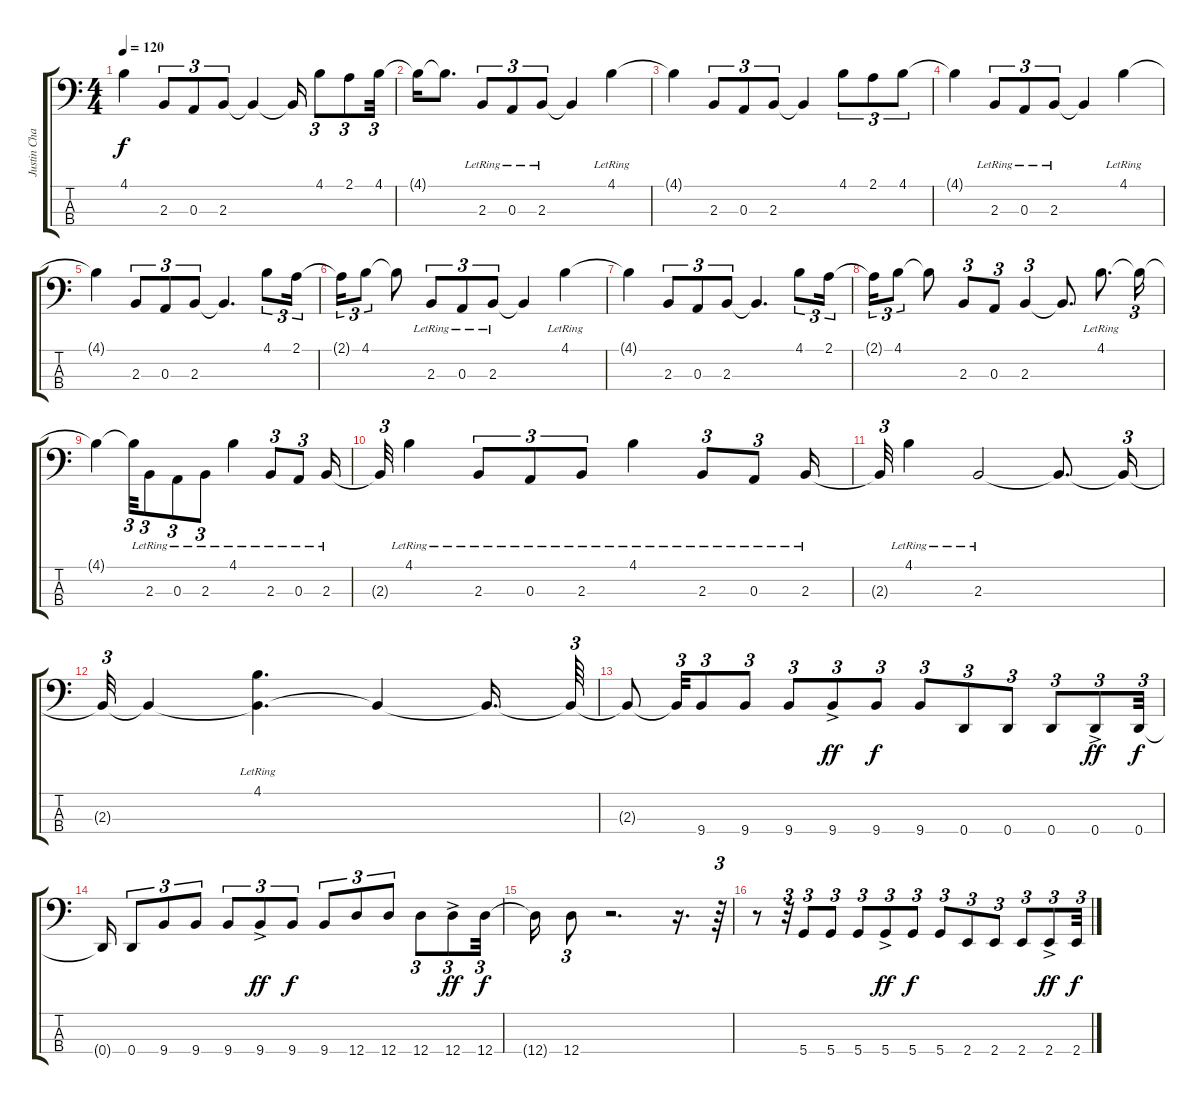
\track ("Justin Chancellor" "Justin Cha") {instrument electricbasspick}
\staff {score tabs}
\tuning (G2 D2 A1 D1) {hide}
\ts (4 4)
\tempo 120
\clef f4
\ks c
4.1{t}.4{dy f} 2.3.8{tu (3 2)} 0.3.8{tu (3 2)} 2.3.8{tu (3 2)} 2.3{t}.4 2.3{t}.16 4.1.8{tu (3 2)} 2.1.8{tu (3 2)} 4.1.32{tu (3 2)} |
4.1{t}.16 4.1{t}.8{d} 2.3{lr}.8{tu (3 2)} 0.3{lr}.8{tu (3 2)} 2.3{lr}.8{tu (3 2)} 2.3{t}.4 4.1{lr}.4 |
4.1{t}.4 2.3.8{tu (3 2)} 0.3.8{tu (3 2)} 2.3.8{tu (3 2)} 2.3{t}.4 4.1.8{tu (3 2)} 2.1.8{tu (3 2)} 4.1.8{tu (3 2)} |
4.1{t}.4 2.3{lr}.8{tu (3 2)} 0.3{lr}.8{tu (3 2)} 2.3{lr}.8{tu (3 2)} 2.3{t}.4 4.1{lr}.4 |
4.1{t}.4 2.3.8{tu (3 2)} 0.3.8{tu (3 2)} 2.3.8{tu (3 2)} 2.3{t}.4{d} 4.1.8{tu (3 2)} 2.1.16{tu (3 2)} |
2.1{t}.16{tu (3 2)} 4.1.8{tu (3 2)} 4.1{t}.8 2.3{lr}.8{tu (3 2)} 0.3{lr}.8{tu (3 2)} 2.3{lr}.8{tu (3 2)} 2.3{t}.4 4.1{lr}.4 |
4.1{t}.4 2.3.8{tu (3 2)} 0.3.8{tu (3 2)} 2.3.8{tu (3 2)} 2.3{t}.4{d} 4.1.8{tu (3 2)} 2.1.16{tu (3 2)} |
2.1{t}.16{tu (3 2)} 4.1.8{tu (3 2)} 4.1{t}.8 2.3.8{tu (3 2)} 0.3.8{tu (3 2)} 2.3.4{tu (3 2)} 2.3{t}.8{d} 4.1{lr}.8{d} 4.1{t}.16{tu (3 2)} |
4.1{t}.4 4.1{t}.32{tu (3 2)} 2.3{lr}.8{tu (3 2)} 0.3{lr}.8{tu (3 2)} 2.3{lr}.8{tu (3 2)} 4.1{lr}.4 2.3{lr}.8{tu (3 2)} 0.3{lr}.8{tu (3 2)} 2.3{lr}.16 |
2.3{t}.32{tu (3 2)} 4.1{lr}.4 2.3{lr}.8{tu (3 2)} 0.3{lr}.8{tu (3 2)} 2.3{lr}.8{tu (3 2)} 4.1{lr}.4 2.3{lr}.8{tu (3 2)} 0.3{lr}.8{tu (3 2)} 2.3{lr}.16 |
2.3{t}.32{tu (3 2)} 4.1{lr}.4 2.3{lr}.2 2.3{t}.8{d} 2.3{t}.16{tu (3 2)} |
2.3{t}.32{tu (3 2)} 2.3{t}.4 (4.1{lr} 2.3{t}).4{d} 2.3{t}.4 2.3{t}.16{d} 2.3{t}.64{tu (3 2)} |
2.3{t}.8 2.3{t}.32{tu (3 2)} 9.4.8{tu (3 2)} 9.4.8{tu (3 2)} 9.4.8{tu (3 2)} 9.4{ac}.8{tu (3 2) dy ff} 9.4.8{tu (3 2) dy f} 9.4.8{tu (3 2)} 0.4.8{tu (3 2)} 0.4.8{tu (3 2)} 0.4.8{tu (3 2)} 0.4{ac}.8{tu (3 2) dy ff} 0.4.32{tu (3 2) dy f} |
0.4{t}.16 0.4.8{tu (3 2)} 9.4.8{tu (3 2)} 9.4.8{tu (3 2)} 9.4.8{tu (3 2)} 9.4{ac}.8{tu (3 2) dy ff} 9.4.8{tu (3 2) dy f} 9.4.8{tu (3 2)} 12.4.8{tu (3 2)} 12.4.8{tu (3 2)} 12.4.8{tu (3 2)} 12.4{ac}.8{tu (3 2) dy ff} 12.4.32{tu (3 2) dy f} |
12.4{t}.16 12.4.8{tu (3 2)} r.2{d} r.16{d} r.64{tu (3 2)} |
r.8 r.32{tu (3 2)} 5.4.8{tu (3 2)} 5.4.8{tu (3 2)} 5.4.8{tu (3 2)} 5.4{ac}.8{tu (3 2) dy ff} 5.4.8{tu (3 2) dy f} 5.4.8{tu (3 2)} 2.4.8{tu (3 2)} 2.4.8{tu (3 2)} 2.4.8{tu (3 2)} 2.4{ac}.8{tu (3 2) dy ff} 2.4.32{tu (3 2) dy f}
